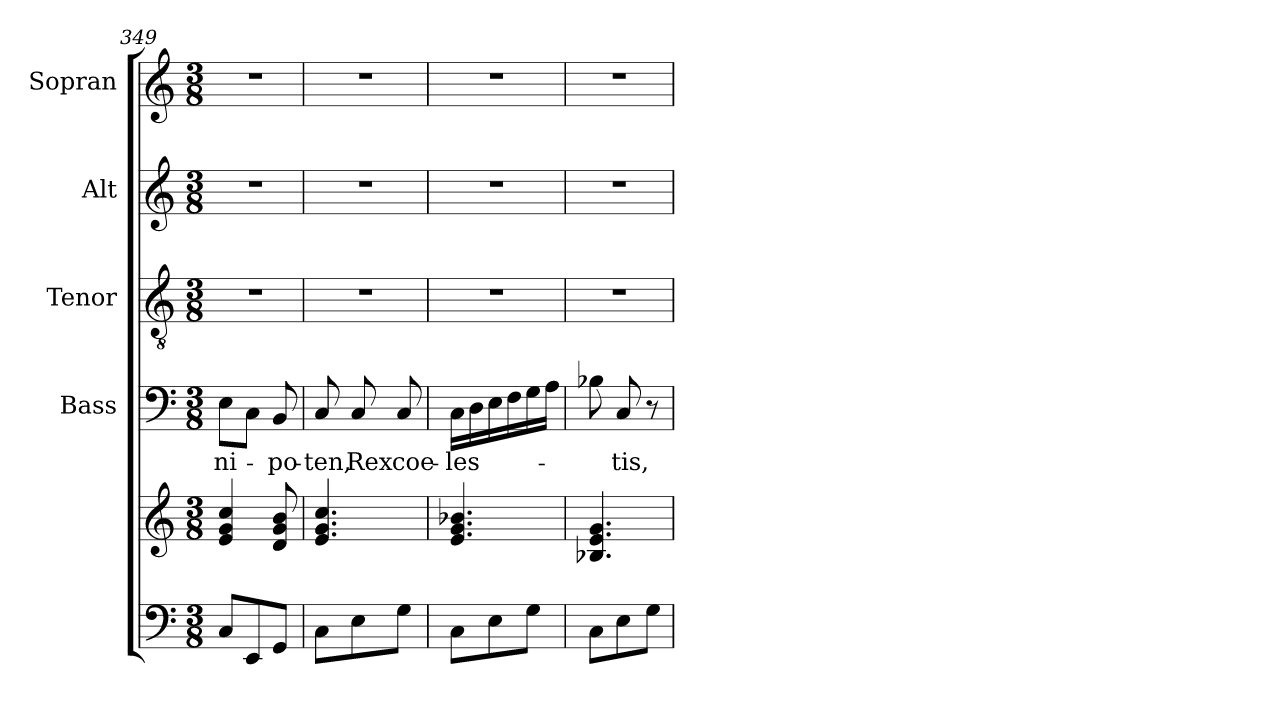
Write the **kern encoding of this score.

**kern	**kern	**kern	**text	**kern	**kern	**kern
*part5	*part5	*part4	*part4	*part3	*part2	*part1
*staff6	*staff5	*staff4	*staff4	*staff3	*staff2	*staff1
*	*	*I"Bass	*	*I"Tenor	*I"Alt	*I"Sopran
*	*	*I'B.	*	*I'T.	*I'A.	*I'S.
*clefF4	*clefG2	*clefF4	*	*clefGv2	*clefG2	*clefG2
*k[]	*k[]	*k[]	*	*k[]	*k[]	*k[]
*C:	*C:	*C:	*	*C:	*C:	*C:
*M3/8	*M3/8	*M3/8	*	*M3/8	*M3/8	*M3/8
=349	=349	=349	=349	=349	=349	=349
!	!	!	!LO:LY:b	!	!	!
8C/L	4e/ 4g/ 4cc/	8E\L	-ni-	4.r	4.r	4.r
8EE/	.	8C\J	.	.	.	.
!	!	!	!LO:LY:b	!	!	!
8GG/J	8d/ 8g/ 8b/	8BB/	-po-	.	.	.
!!LO:LB:g=z
=350	=350	=350	=350	=350	=350	=350
!	!	!	!LO:LY:b	!	!	!
8C\L	4.e/ 4.g/ 4.cc/	8C/	-ten,	4.r	4.r	4.r
!	!	!	!LO:LY:b	!	!	!
8E\	.	8C/	Rex	.	.	.
!	!	!	!LO:LY:b	!	!	!
8G\J	.	8C/	coe-	.	.	.
=351	=351	=351	=351	=351	=351	=351
!	!	!	!LO:LY:b	!	!	!
8C\L	4.e/ 4.g/ 4.b-X/	16C\LL	-les-	4.r	4.r	4.r
.	.	16D\	.	.	.	.
8E\	.	16E\	.	.	.	.
.	.	16F\	.	.	.	.
8G\J	.	16G\	.	.	.	.
.	.	16A\JJ	.	.	.	.
=352	=352	=352	=352	=352	=352	=352
8C\L	4.B-X/ 4.e/ 4.g/	8B-X\	.	4.r	4.r	4.r
!	!	!	!LO:LY:b	!	!	!
8E\	.	8C/	-tis,	.	.	.
8G\J	.	8r	.	.	.	.
=	=	=	=	=	=	=
*-	*-	*-	*-	*-	*-	*-
